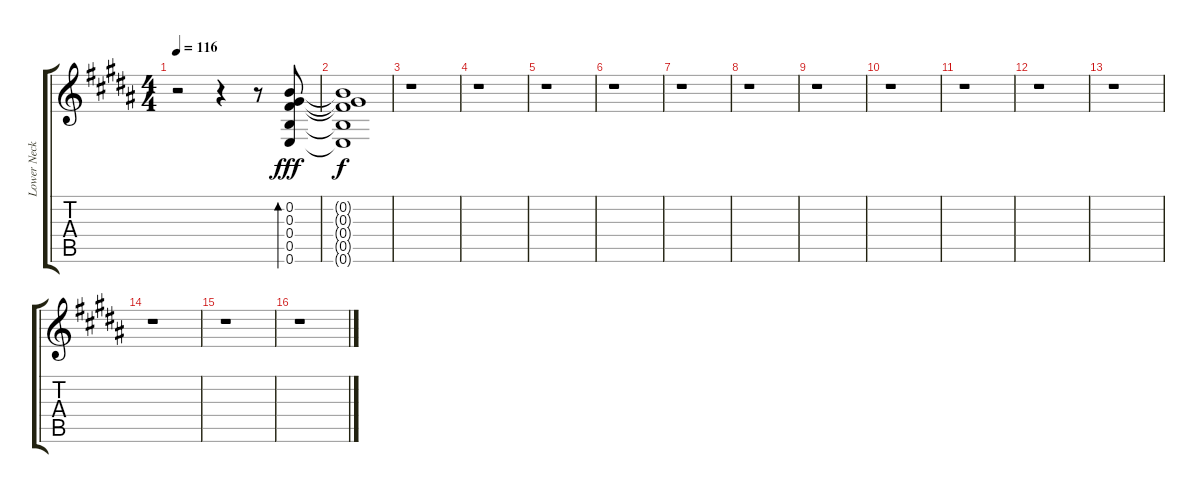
\track ("Lower Neck (Fretless)" "Lower Neck") {instrument electricguitarclean}
\staff {score tabs}
\tuning (E4 B3 Ab3 Gb3 B2 E2) {hide}
\ts (4 4)
\tempo 116
\clef g2
\ks b
r.2{dy fff} r.4 r.8 (0.2 0.3 0.4 0.5 0.6).8{bd 240} |
(0.2{t} 0.3{t} 0.4{t} 0.5{t} 0.6{t}).1{dy f} |
r.1 |
r.1 |
r.1 |
r.1 |
r.1 |
r.1 |
r.1 |
r.1 |
r.1 |
r.1 |
r.1 |
r.1 |
r.1 |
r.1
